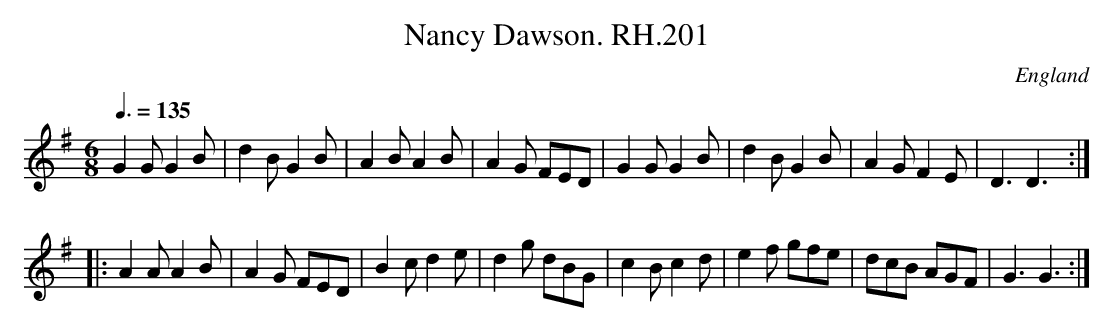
X:1
T:Nancy Dawson. RH.201
O:England
M:6/8
L:1/8
Q:3/8=135
K:G
G2G G2B|d2B G2B|A2B A2B|A2G FED|\
G2G G2B|d2B G2B|A2G F2E|D3 D3:|
|:A2A A2B|A2G FED|B2c d2e|d2g dBG|\
c2B c2d|e2f gfe|dcB AGF|G3 G3:|
